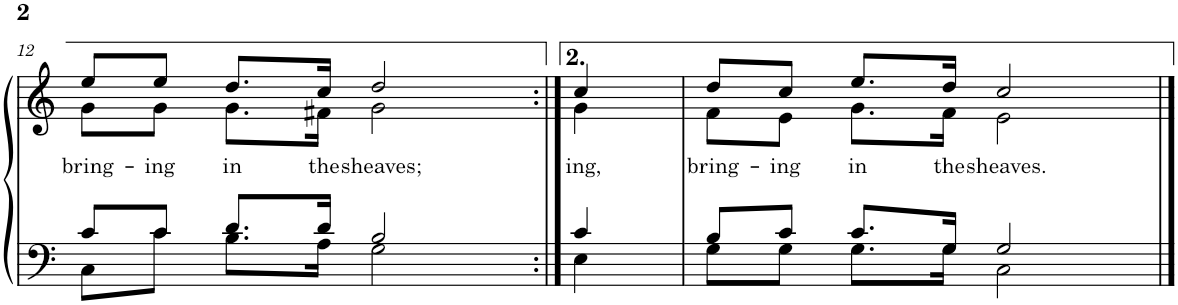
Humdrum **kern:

**kern	**kern	**text
*part1	*part1	*part1
*staff2	*staff1	*staff1
*I"Piano	*	*
*I'Pno.	*	*
!!LO:PB:g=z
*clefF4	*clefG2	*
*k[]	*k[]	*
*M4/4	*M4/4	*
=12	=12	=12
*^	*	*
!	!	!	!LO:LY:b
*	*	*^	*
8c/L	8C\L	8ee/L	8g\L	bring-
!	!	!	!	!LO:LY:b
8c/J	8c\J	8ee/J	8g\J	-ing
!	!	!	!	!LO:LY:b
8.d/L	8.B\L	8.dd/L	8.g\L	in
!	!	!	!	!LO:LY:b
16d/Jk	16A\Jk	16cc/Jk	16f#X\Jk	the
!	!	!	!	!LO:LY:b
2B/	2G\	2dd/	2g\	sheaves;
=12X2:|!	=12X2:|!	=12X2:|!	=12X2:|!	=12X2:|!
!	!	!	!	!LO:LY:b
4c/	4E\	4cc/	4g\	ing,
=13	=13	=13	=13	=13
!	!	!	!	!LO:LY:b
8B/L	8G\L	8dd/L	8f\L	bring-
!	!	!	!	!LO:LY:b
8c/J	8G\J	8cc/J	8e\J	-ing
!	!	!	!	!LO:LY:b
8.c/L	8.G\L	8.ee/L	8.g\L	in
!	!	!	!	!LO:LY:b
16G/Jk	16G\Jk	16dd/Jk	16f\Jk	the
!	!	!	!	!LO:LY:b
2G/	2C\	2cc/	2e\	sheaves.
*v	*v	*	*	*
*	*v	*v	*
==	==	==
*-	*-	*-
